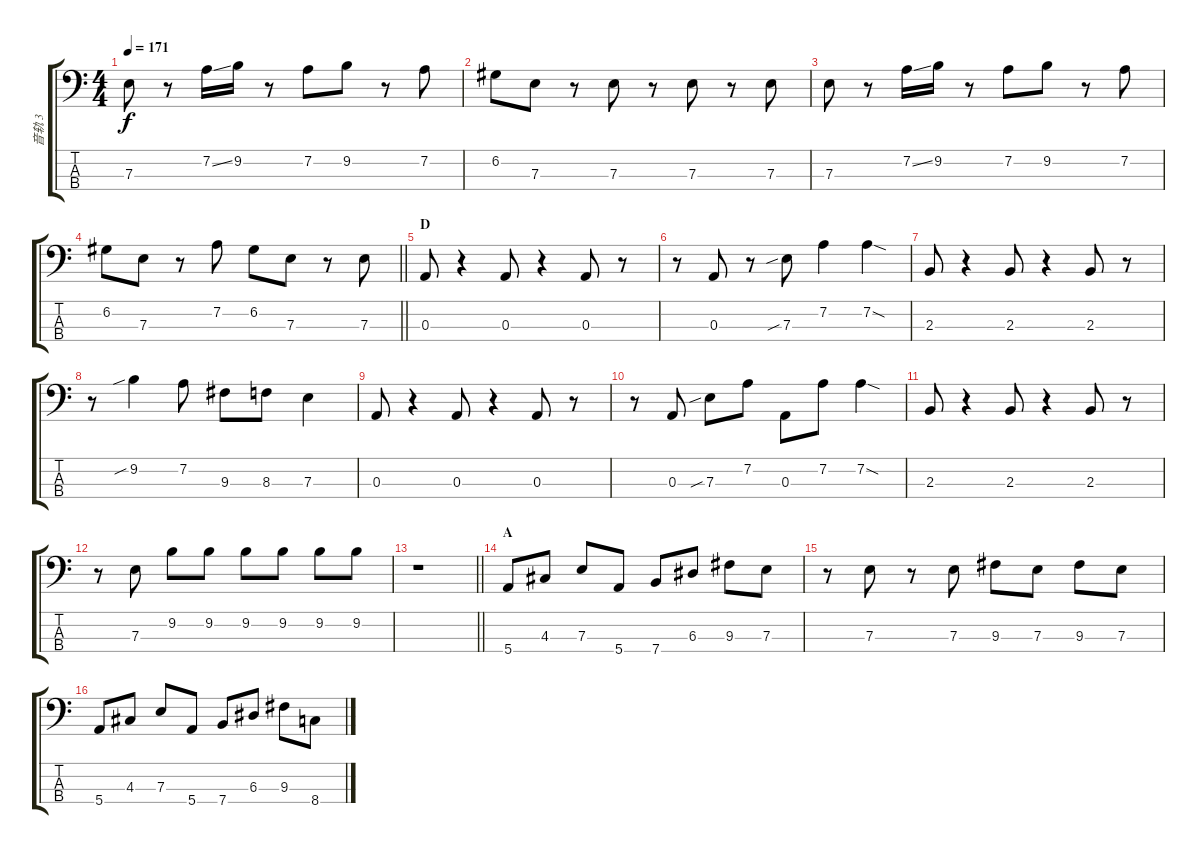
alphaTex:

\track ("音轨 3" "音轨 3") {instrument electricbassfinger}
\staff {score tabs}
\tuning (G2 D2 A1 E1) {hide}
\ts (4 4)
\tempo 171
\clef f4
\ks c
7.3.8{dy f} r.8 7.2{ss}.16 9.2.16 r.8 7.2.8 9.2.8 r.8 7.2.8 |
6.2.8 7.3.8 r.8 7.3.8 r.8 7.3.8 r.8 7.3.8 |
7.3.8 r.8 7.2{ss}.16 9.2.16 r.8 7.2.8 9.2.8 r.8 7.2.8 |
\barLineRight lightlight
6.2.8 7.3.8 r.8 7.2.8 6.2.8 7.3.8 r.8 7.3.8 |
\section ("" "D")
0.3.8 r.4 0.3.8 r.4 0.3.8 r.8 |
r.8 0.3.8 r.8 7.3{sib}.8 7.2.4 7.2{sod}.4 |
2.3.8 r.4 2.3.8 r.4 2.3.8 r.8 |
r.8 9.2{sib}.4 7.2.8 9.3.8 8.3.8 7.3.4 |
0.3.8 r.4 0.3.8 r.4 0.3.8 r.8 |
r.8 0.3.8 7.3{sib}.8 7.2.8 0.3.8 7.2.8 7.2{sod}.4 |
2.3.8 r.4 2.3.8 r.4 2.3.8 r.8 |
r.8 7.3.8 9.2.8 9.2.8 9.2.8 9.2.8 9.2.8 9.2.8 |
\barLineRight lightlight
r.1 |
\section ("" "A")
5.4.8 4.3.8 7.3.8 5.4.8 7.4.8 6.3.8 9.3.8 7.3.8 |
r.8 7.3.8 r.8 7.3.8 9.3.8 7.3.8 9.3.8 7.3.8 |
5.4.8 4.3.8 7.3.8 5.4.8 7.4.8 6.3.8 9.3.8 8.4.8
